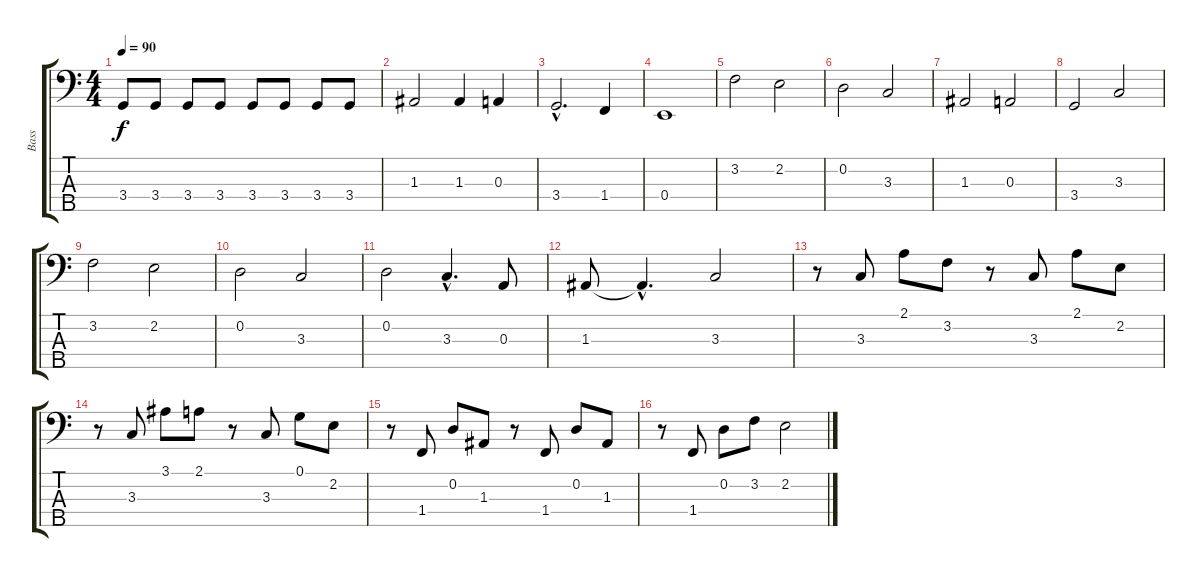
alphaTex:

\track ("Bass" "Bass") {instrument slapbass2}
\staff {score tabs}
\tuning (G2 D2 A1 E1 B0) {hide}
\ts (4 4)
\tempo 90
\clef f4
\ks c
3.4.8{dy f} 3.4.8 3.4.8 3.4.8 3.4.8 3.4.8 3.4.8 3.4.8 |
1.3.2 1.3.4 0.3.4 |
3.4{hac}.2{d} 1.4.4 |
0.4.1 |
3.2.2 2.2.2 |
0.2.2 3.3.2 |
1.3.2 0.3.2 |
3.4.2 3.3.2 |
3.2.2 2.2.2 |
0.2.2 3.3.2 |
0.2.2 3.3{hac}.4{d} 0.3.8 |
1.3.8 1.3{hac t}.4{d} 3.3.2 |
r.8 3.3.8 2.1.8 3.2.8 r.8 3.3.8 2.1.8 2.2.8 |
r.8 3.3.8 3.1.8 2.1.8 r.8 3.3.8 0.1.8 2.2.8 |
r.8 1.4.8 0.2.8 1.3.8 r.8 1.4.8 0.2.8 1.3.8 |
r.8 1.4.8 0.2.8 3.2.8 2.2.2
